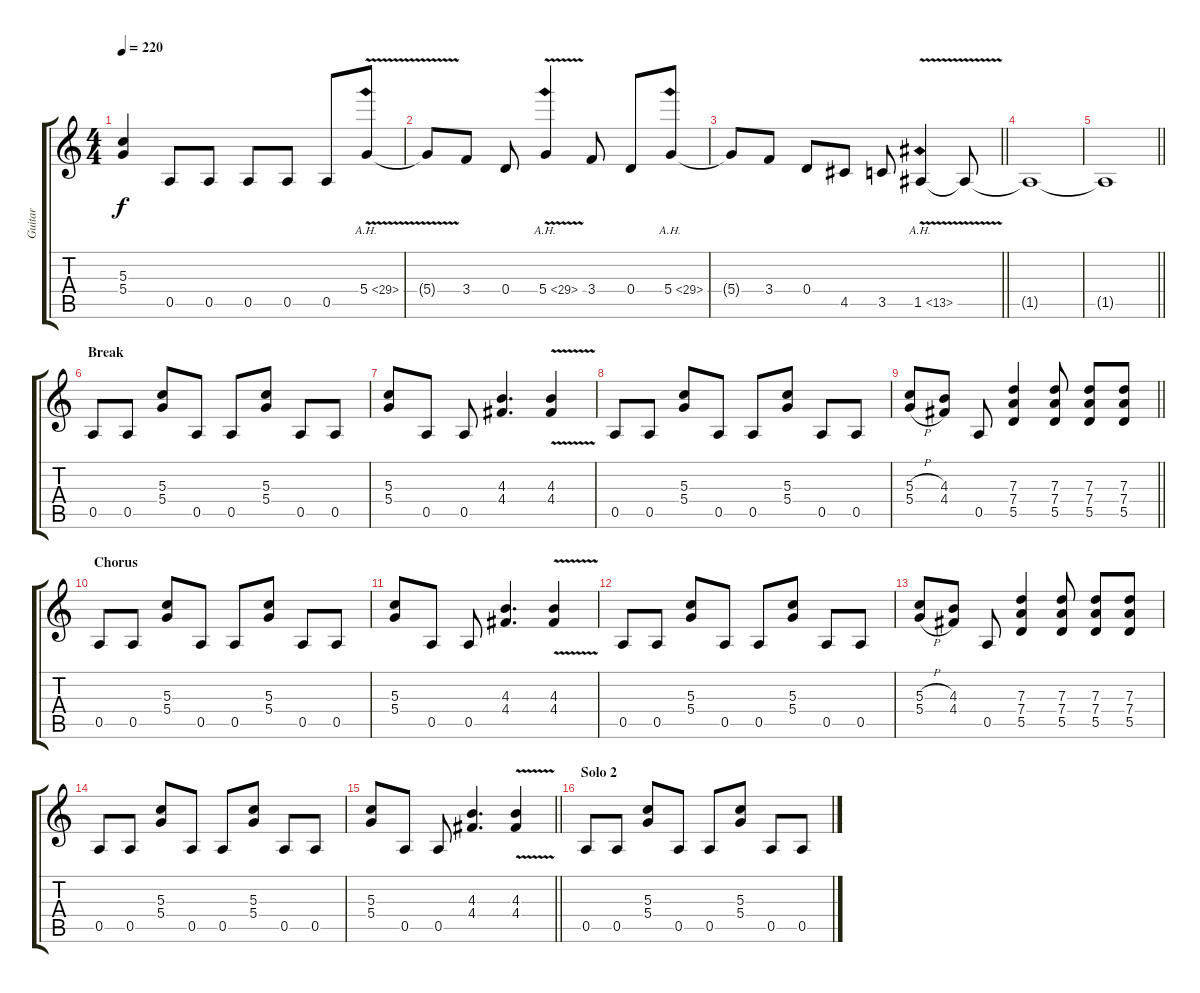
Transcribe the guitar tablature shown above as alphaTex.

\track ("Guitar" "Guitar") {instrument distortionguitar}
\staff {score tabs}
\tuning (E4 B3 G3 D3 A2 E2) {hide}
\ts (4 4)
\tempo 220
\clef g2
\ks c
(5.3{t} 5.4{t}).4{dy f} 0.5.8 0.5.8 0.5.8 0.5.8 0.5.8 5.4{ah 24 v}.8 |
5.4{t}.8 3.4.8 0.4.8 5.4{ah 24 v}.4 3.4.8 0.4.8 5.4{ah 24}.8 |
\barLineRight lightlight
5.4{t}.8 3.4.8 0.4.8 4.5.8 3.5.8 1.5{ah 12 v}.4 1.5{t}.8 |
1.5{t}.1 |
\barLineRight lightlight
1.5{t}.1 |
\section ("" "Break")
0.5.8{instrument distortionguitar} 0.5.8 (5.3 5.4).8 0.5.8 0.5.8 (5.3 5.4).8 0.5.8 0.5.8 |
(5.3 5.4).8 0.5.8 0.5.8 (4.3 4.4).4{d} (4.3{v} 4.4{v}).4 |
0.5.8 0.5.8 (5.3 5.4).8 0.5.8 0.5.8 (5.3 5.4).8 0.5.8 0.5.8 |
\barLineRight lightlight
(5.3{h} 5.4{h}).8 (4.3 4.4).8 0.5.8 (7.3 7.4 5.5).4 (7.3 7.4 5.5).8 (7.3 7.4 5.5).8 (7.3 7.4 5.5).8 |
\section ("" "Chorus")
0.5.8{instrument distortionguitar} 0.5.8 (5.3 5.4).8 0.5.8 0.5.8 (5.3 5.4).8 0.5.8 0.5.8 |
(5.3 5.4).8 0.5.8 0.5.8 (4.3 4.4).4{d} (4.3{v} 4.4{v}).4 |
0.5.8 0.5.8 (5.3 5.4).8 0.5.8 0.5.8 (5.3 5.4).8 0.5.8 0.5.8 |
(5.3{h} 5.4{h}).8 (4.3 4.4).8 0.5.8 (7.3 7.4 5.5).4 (7.3 7.4 5.5).8 (7.3 7.4 5.5).8 (7.3 7.4 5.5).8 |
0.5.8{instrument distortionguitar} 0.5.8 (5.3 5.4).8 0.5.8 0.5.8 (5.3 5.4).8 0.5.8 0.5.8 |
\barLineRight lightlight
(5.3 5.4).8 0.5.8 0.5.8 (4.3 4.4).4{d} (4.3{v} 4.4{v}).4 |
\section ("" "Solo 2")
0.5.8 0.5.8 (5.3 5.4).8 0.5.8 0.5.8 (5.3 5.4).8 0.5.8 0.5.8
